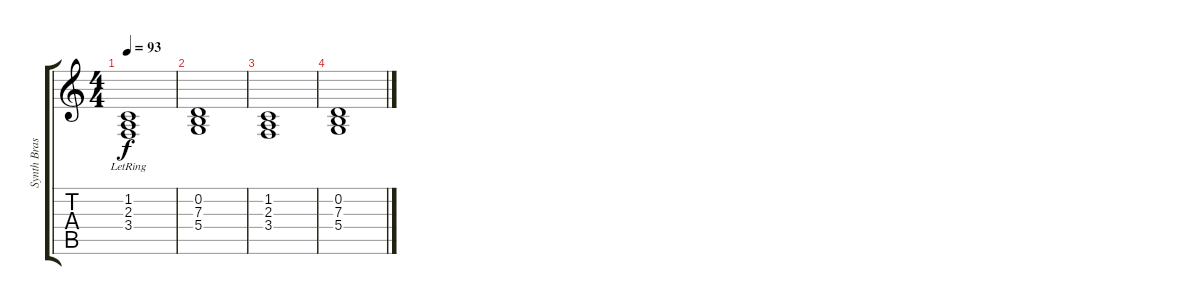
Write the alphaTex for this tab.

\track ("Synth Brass" "Synth Bras") {instrument synthbrass1}
\staff {score tabs}
\tuning (E4 B3 G3 D3 A2 E2) {hide}
\ts (4 4)
\tempo 93
\clef g2
\ks c
(1.2 2.3 3.4{lr}).1{dy f instrument brightacousticpiano} |
(0.2 7.3 5.4).1 |
(1.2 2.3 3.4).1 |
(0.2 7.3 5.4).1
